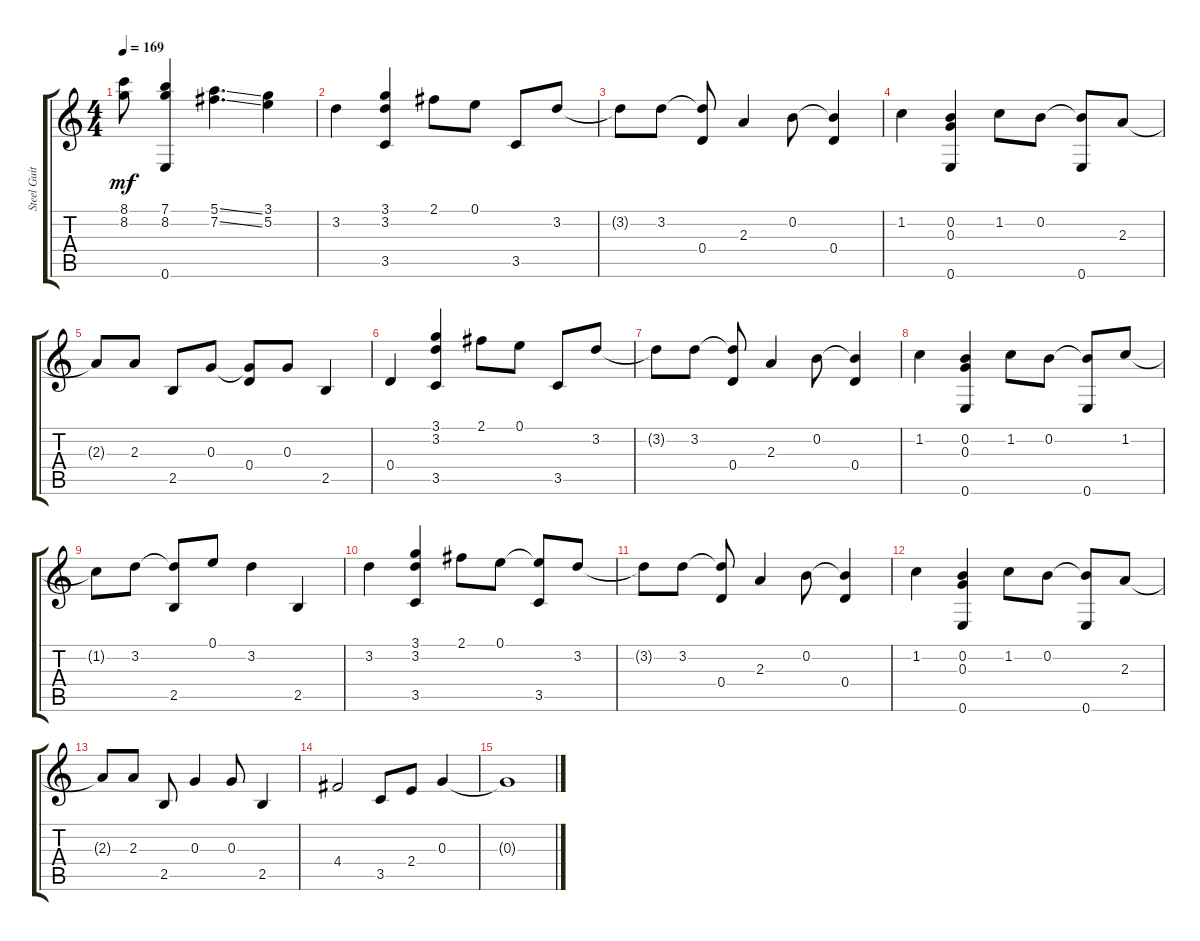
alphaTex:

\track ("Steel Guitar" "Steel Guit") {instrument acousticguitarsteel}
\staff {score tabs}
\tuning (E4 B3 G3 D3 A2 E2) {hide}
\ts (4 4)
\tempo 169
\clef g2
\ks c
(8.1{t} 8.2{t}).8{dy mf} (7.1 8.2 0.6).4 (5.1{ss} 7.2{ss}).4{d} (3.1 5.2).4 |
3.2.4 (3.1 3.2 3.5).4 2.1.8 0.1.8 3.5.8 3.2.8 |
3.2{t}.8 3.2.8 (3.2{t} 0.4).8 2.3.4 0.2.8 (0.2{t} 0.4).4 |
1.2.4 (0.2 0.3 0.6).4 1.2.8 0.2.8 (0.2{t} 0.6).8 2.3.8 |
2.3{t}.8 2.3.8 2.5.8 0.3.8 (0.3{t} 0.4).8 0.3.8 2.5.4 |
0.4.4 (3.1 3.2 3.5).4 2.1.8 0.1.8 3.5.8 3.2.8 |
3.2{t}.8 3.2.8 (3.2{t} 0.4).8 2.3.4 0.2.8 (0.2{t} 0.4).4 |
1.2.4 (0.2 0.3 0.6).4 1.2.8 0.2.8 (0.2{t} 0.6).8 1.2.8 |
1.2{t}.8 3.2.8 (3.2{t} 2.5).8 0.1.8 3.2.4 2.5.4 |
3.2.4 (3.1 3.2 3.5).4 2.1.8 0.1.8 (0.1{t} 3.5).8 3.2.8 |
3.2{t}.8 3.2.8 (3.2{t} 0.4).8 2.3.4 0.2.8 (0.2{t} 0.4).4 |
1.2.4 (0.2 0.3 0.6).4 1.2.8 0.2.8 (0.2{t} 0.6).8 2.3.8 |
2.3{t}.8 2.3.8 2.5.8 0.3.4 0.3.8 2.5.4 |
4.4.2 3.5.8 2.4.8 0.3.4 |
0.3{t}.1
